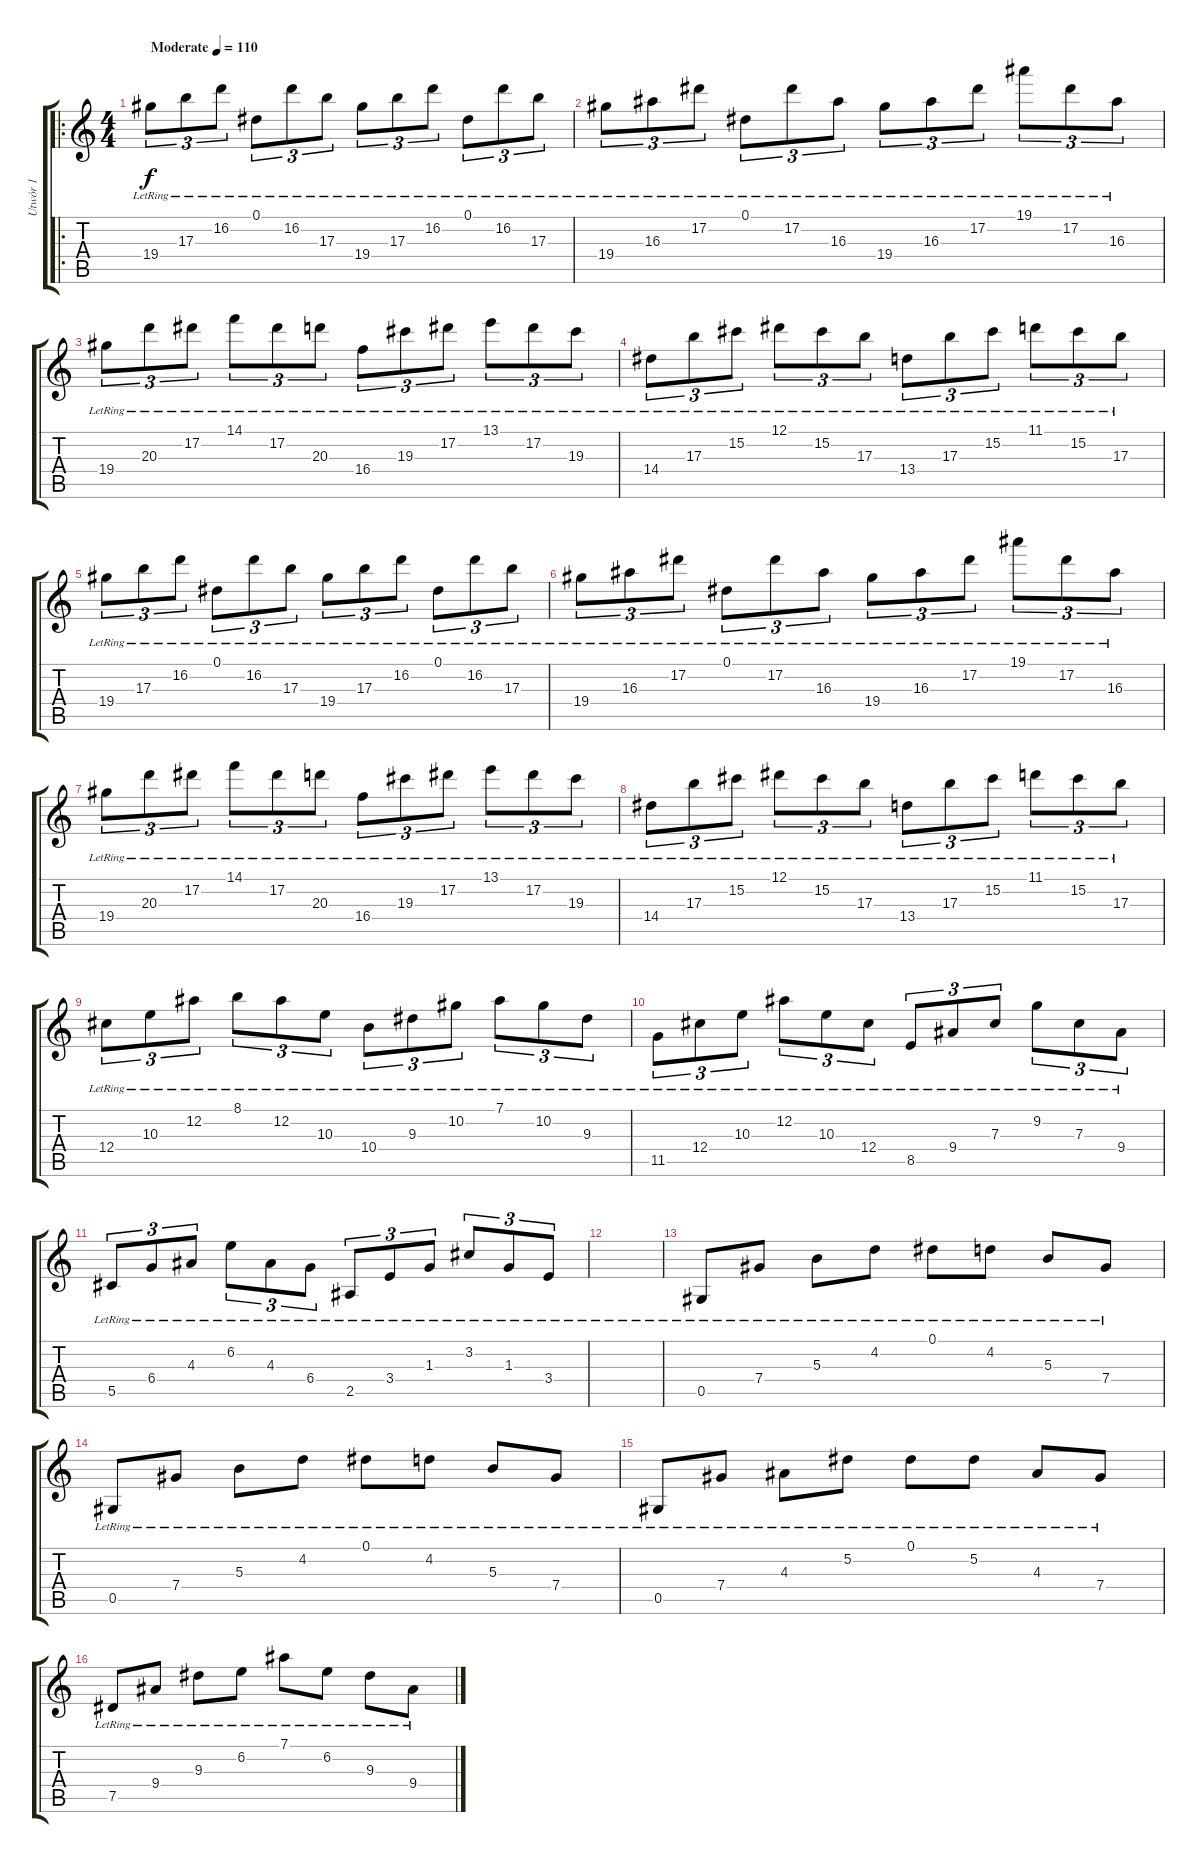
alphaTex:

\track ("Utwór 1" "Utwór 1") {instrument acousticguitarsteel}
\staff {score tabs}
\tuning (Eb4 Bb3 Gb3 Db3 Ab2 Eb2) {hide}
\ro
\ts (4 4)
\tempo (110 "Moderate")
\clef g2
\ks c
19.4{lr}.8{tu (3 2) dy f instrument acousticguitarsteel} 17.3{lr}.8{tu (3 2)} 16.2{lr}.8{tu (3 2)} 0.1{lr}.8{tu (3 2)} 16.2{lr}.8{tu (3 2)} 17.3{lr}.8{tu (3 2)} 19.4{lr}.8{tu (3 2)} 17.3{lr}.8{tu (3 2)} 16.2{lr}.8{tu (3 2)} 0.1{lr}.8{tu (3 2)} 16.2{lr}.8{tu (3 2)} 17.3{lr}.8{tu (3 2)} |
19.4{lr}.8{tu (3 2)} 16.3{lr}.8{tu (3 2)} 17.2{lr}.8{tu (3 2)} 0.1{lr}.8{tu (3 2)} 17.2{lr}.8{tu (3 2)} 16.3{lr}.8{tu (3 2)} 19.4{lr}.8{tu (3 2)} 16.3{lr}.8{tu (3 2)} 17.2{lr}.8{tu (3 2)} 19.1{lr}.8{tu (3 2)} 17.2{lr}.8{tu (3 2)} 16.3{lr}.8{tu (3 2)} |
19.4{lr}.8{tu (3 2)} 20.3{lr}.8{tu (3 2)} 17.2{lr}.8{tu (3 2)} 14.1{lr}.8{tu (3 2)} 17.2{lr}.8{tu (3 2)} 20.3{lr}.8{tu (3 2)} 16.4{lr}.8{tu (3 2)} 19.3{lr}.8{tu (3 2)} 17.2{lr}.8{tu (3 2)} 13.1{lr}.8{tu (3 2)} 17.2{lr}.8{tu (3 2)} 19.3{lr}.8{tu (3 2)} |
14.4{lr}.8{tu (3 2)} 17.3{lr}.8{tu (3 2)} 15.2{lr}.8{tu (3 2)} 12.1{lr}.8{tu (3 2)} 15.2{lr}.8{tu (3 2)} 17.3{lr}.8{tu (3 2)} 13.4{lr}.8{tu (3 2)} 17.3{lr}.8{tu (3 2)} 15.2{lr}.8{tu (3 2)} 11.1{lr}.8{tu (3 2)} 15.2{lr}.8{tu (3 2)} 17.3{lr}.8{tu (3 2)} |
19.4{lr}.8{tu (3 2)} 17.3{lr}.8{tu (3 2)} 16.2{lr}.8{tu (3 2)} 0.1{lr}.8{tu (3 2)} 16.2{lr}.8{tu (3 2)} 17.3{lr}.8{tu (3 2)} 19.4{lr}.8{tu (3 2)} 17.3{lr}.8{tu (3 2)} 16.2{lr}.8{tu (3 2)} 0.1{lr}.8{tu (3 2)} 16.2{lr}.8{tu (3 2)} 17.3{lr}.8{tu (3 2)} |
19.4{lr}.8{tu (3 2)} 16.3{lr}.8{tu (3 2)} 17.2{lr}.8{tu (3 2)} 0.1{lr}.8{tu (3 2)} 17.2{lr}.8{tu (3 2)} 16.3{lr}.8{tu (3 2)} 19.4{lr}.8{tu (3 2)} 16.3{lr}.8{tu (3 2)} 17.2{lr}.8{tu (3 2)} 19.1{lr}.8{tu (3 2)} 17.2{lr}.8{tu (3 2)} 16.3{lr}.8{tu (3 2)} |
19.4{lr}.8{tu (3 2)} 20.3{lr}.8{tu (3 2)} 17.2{lr}.8{tu (3 2)} 14.1{lr}.8{tu (3 2)} 17.2{lr}.8{tu (3 2)} 20.3{lr}.8{tu (3 2)} 16.4{lr}.8{tu (3 2)} 19.3{lr}.8{tu (3 2)} 17.2{lr}.8{tu (3 2)} 13.1{lr}.8{tu (3 2)} 17.2{lr}.8{tu (3 2)} 19.3{lr}.8{tu (3 2)} |
14.4{lr}.8{tu (3 2)} 17.3{lr}.8{tu (3 2)} 15.2{lr}.8{tu (3 2)} 12.1{lr}.8{tu (3 2)} 15.2{lr}.8{tu (3 2)} 17.3{lr}.8{tu (3 2)} 13.4{lr}.8{tu (3 2)} 17.3{lr}.8{tu (3 2)} 15.2{lr}.8{tu (3 2)} 11.1{lr}.8{tu (3 2)} 15.2{lr}.8{tu (3 2)} 17.3{lr}.8{tu (3 2)} |
12.4{lr}.8{tu (3 2)} 10.3{lr}.8{tu (3 2)} 12.2{lr}.8{tu (3 2)} 8.1{lr}.8{tu (3 2)} 12.2{lr}.8{tu (3 2)} 10.3{lr}.8{tu (3 2)} 10.4{lr}.8{tu (3 2)} 9.3{lr}.8{tu (3 2)} 10.2{lr}.8{tu (3 2)} 7.1{lr}.8{tu (3 2)} 10.2{lr}.8{tu (3 2)} 9.3{lr}.8{tu (3 2)} |
11.5{lr}.8{tu (3 2)} 12.4{lr}.8{tu (3 2)} 10.3{lr}.8{tu (3 2)} 12.2{lr}.8{tu (3 2)} 10.3{lr}.8{tu (3 2)} 12.4{lr}.8{tu (3 2)} 8.5{lr}.8{tu (3 2)} 9.4{lr}.8{tu (3 2)} 7.3{lr}.8{tu (3 2)} 9.2{lr}.8{tu (3 2)} 7.3{lr}.8{tu (3 2)} 9.4{lr}.8{tu (3 2)} |
5.5{lr}.8{tu (3 2)} 6.4{lr}.8{tu (3 2)} 4.3{lr}.8{tu (3 2)} 6.2{lr}.8{tu (3 2)} 4.3{lr}.8{tu (3 2)} 6.4{lr}.8{tu (3 2)} 2.5{lr}.8{tu (3 2)} 3.4{lr}.8{tu (3 2)} 1.3{lr}.8{tu (3 2)} 3.2{lr}.8{tu (3 2)} 1.3{lr}.8{tu (3 2)} 3.4{lr}.8{tu (3 2)} |
|
0.5{lr}.8 7.4{lr}.8 5.3{lr}.8 4.2{lr}.8 0.1{lr}.8 4.2{lr}.8 5.3{lr}.8 7.4{lr}.8 |
0.5{lr}.8 7.4{lr}.8 5.3{lr}.8 4.2{lr}.8 0.1{lr}.8 4.2{lr}.8 5.3{lr}.8 7.4{lr}.8 |
0.5{lr}.8 7.4{lr}.8 4.3{lr}.8 5.2{lr}.8 0.1{lr}.8 5.2{lr}.8 4.3{lr}.8 7.4{lr}.8 |
7.5{lr}.8 9.4{lr}.8 9.3{lr}.8 6.2{lr}.8 7.1{lr}.8 6.2{lr}.8 9.3{lr}.8 9.4{lr}.8
